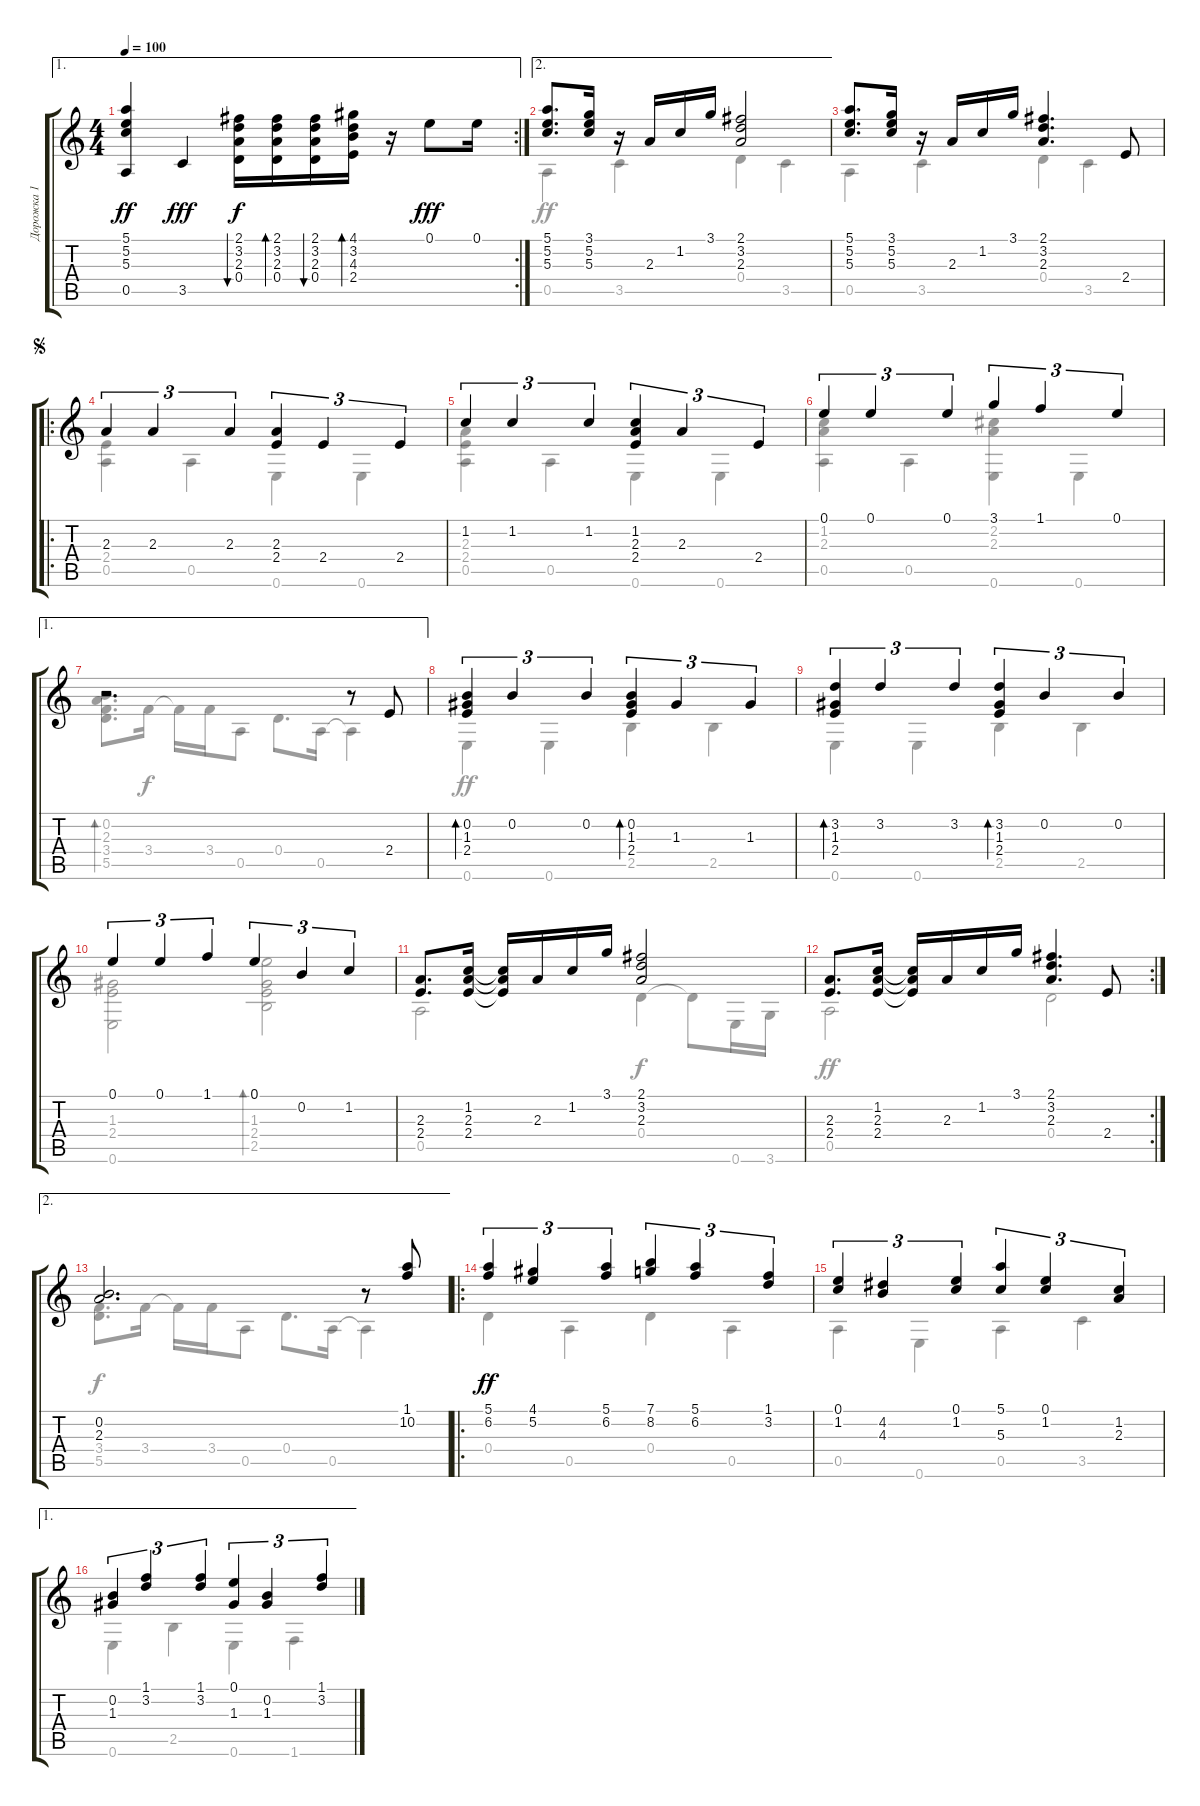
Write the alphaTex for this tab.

\track ("Дорожка 1" "Дорожка 1") {instrument acousticguitarsteel}
\staff {score tabs}
\tuning (E4 B3 G3 D3 A2 E2) {hide}
\voice
\ae 1
\rc 2
\ts (4 4)
\tempo 100
\clef g2
\ks c
(5.1 5.2 5.3 0.5).4{dy ff} 3.5.4{dy fff} (2.1 3.2 2.3 0.4).16{bu 30 dy f} (2.1 3.2 2.3 0.4).16{bd 30} (2.1 3.2 2.3 0.4).16{bu 30} (4.1 3.2 4.3 2.4).16{bd 30} r.16 0.1.8{dy fff} 0.1.16 |
\ae 2
(5.1 5.2 5.3).8{d} (3.1 5.2 5.3).16 r.16 2.3.16 1.2.16 3.1.16 (2.1 3.2 2.3).2 |
(5.1 5.2 5.3).8{d} (3.1 5.2 5.3).16 r.16 2.3.16 1.2.16 3.1.16 (2.1 3.2 2.3).4{d} 2.4.8 |
\ro
\jump segno
2.3.4{tu (3 2)} 2.3.4{tu (3 2)} 2.3.4{tu (3 2)} (2.3 2.4).4{tu (3 2)} 2.4.4{tu (3 2)} 2.4.4{tu (3 2)} |
1.2.4{tu (3 2)} 1.2.4{tu (3 2)} 1.2.4{tu (3 2)} (1.2 2.3 2.4).4{tu (3 2)} 2.3.4{tu (3 2)} 2.4.4{tu (3 2)} |
0.1.4{tu (3 2)} 0.1.4{tu (3 2)} 0.1.4{tu (3 2)} 3.1.4{tu (3 2)} 1.1.4{tu (3 2)} 0.1.4{tu (3 2)} |
\ae 1
r.2{d} r.8 2.4.8 |
(0.2 1.3 2.4).4{tu (3 2) bd 240} 0.2.4{tu (3 2)} 0.2.4{tu (3 2)} (0.2 1.3 2.4).4{tu (3 2) bd 120} 1.3.4{tu (3 2)} 1.3.4{tu (3 2)} |
(3.2 1.3 2.4).4{tu (3 2) bd 240} 3.2.4{tu (3 2)} 3.2.4{tu (3 2)} (3.2 1.3 2.4).4{tu (3 2) bd 120} 0.2.4{tu (3 2)} 0.2.4{tu (3 2)} |
0.1.4{tu (3 2)} 0.1.4{tu (3 2)} 1.1.4{tu (3 2)} 0.1.4{tu (3 2)} 0.2.4{tu (3 2)} 1.2.4{tu (3 2)} |
(2.3 2.4).8{d} (1.2 2.3 2.4).16 (1.2{t} 2.3{t} 2.4{t}).16 2.3.16 1.2.16 3.1.16 (2.1 3.2 2.3).2 |
\rc 2
(2.3 2.4).8{d} (1.2 2.3 2.4).16 (1.2{t} 2.3{t} 2.4{t}).16 2.3.16 1.2.16 3.1.16 (2.1 3.2 2.3).4{d} 2.4.8 |
\ae 2
(0.2 2.3).2{d} r.8 (1.1 10.2).8 |
\ro
(5.1 6.2).4{tu (3 2) dy ff} (4.1 5.2).4{tu (3 2)} (5.1 6.2).4{tu (3 2)} (7.1 8.2).4{tu (3 2)} (5.1 6.2).4{tu (3 2)} (1.1 3.2).4{tu (3 2)} |
(0.1 1.2).4{tu (3 2)} (4.2 4.3).4{tu (3 2)} (0.1 1.2).4{tu (3 2)} (5.1 5.3).4{tu (3 2)} (0.1 1.2).4{tu (3 2)} (1.2 2.3).4{tu (3 2)} |
\ae 1
(0.2 1.3).4{tu (3 2)} (1.1 3.2).4{tu (3 2)} (1.1 3.2).4{tu (3 2)} (0.1 1.3).4{tu (3 2)} (0.2 1.3).4{tu (3 2)} (1.1 3.2).4{tu (3 2)}
\voice
\clef g2
\ottava regular
\simile none
\ks c
|
0.5.4 3.5.4 0.4.4 3.5.4 |
0.5.4 3.5.4 0.4.4 3.5.4 |
(2.4 0.5).4 0.5.4 0.6.4 0.6.4 |
(2.3 2.4 0.5).4 0.5.4 0.6.4 0.6.4 |
(1.2 2.3 0.5).4 0.5.4 (2.2 2.3 0.6).4 0.6.4 |
(0.2 2.3 3.4 5.5).8{d bd 240} 3.4.16{dy f} 3.4{t}.16 3.4.16 0.5.8 0.4.8{d} 0.5.16 0.5{t}.4 |
0.6.4{dy ff} 0.6.4 2.5.4 2.5.4 |
0.6.4 0.6.4 2.5.4 2.5.4 |
(1.3 2.4 0.6).2 (0.1 1.3 2.4 2.5).2{bd 240} |
0.5.2 0.4.4{dy f} 0.4{t}.8 0.6.16 3.6.16 |
0.5.2{dy ff} 0.4.2 |
(3.4 5.5).8{d dy f} 3.4.16 3.4{t}.16 3.4.16 0.5.8 0.4.8{d} 0.5.16 0.5{t}.4 |
0.4.4{dy ff} 0.5.4 0.4.4 0.5.4 |
0.5.4 0.6.4 0.5.4 3.5.4 |
0.6.4 2.5.4 0.6.4 1.6.4
